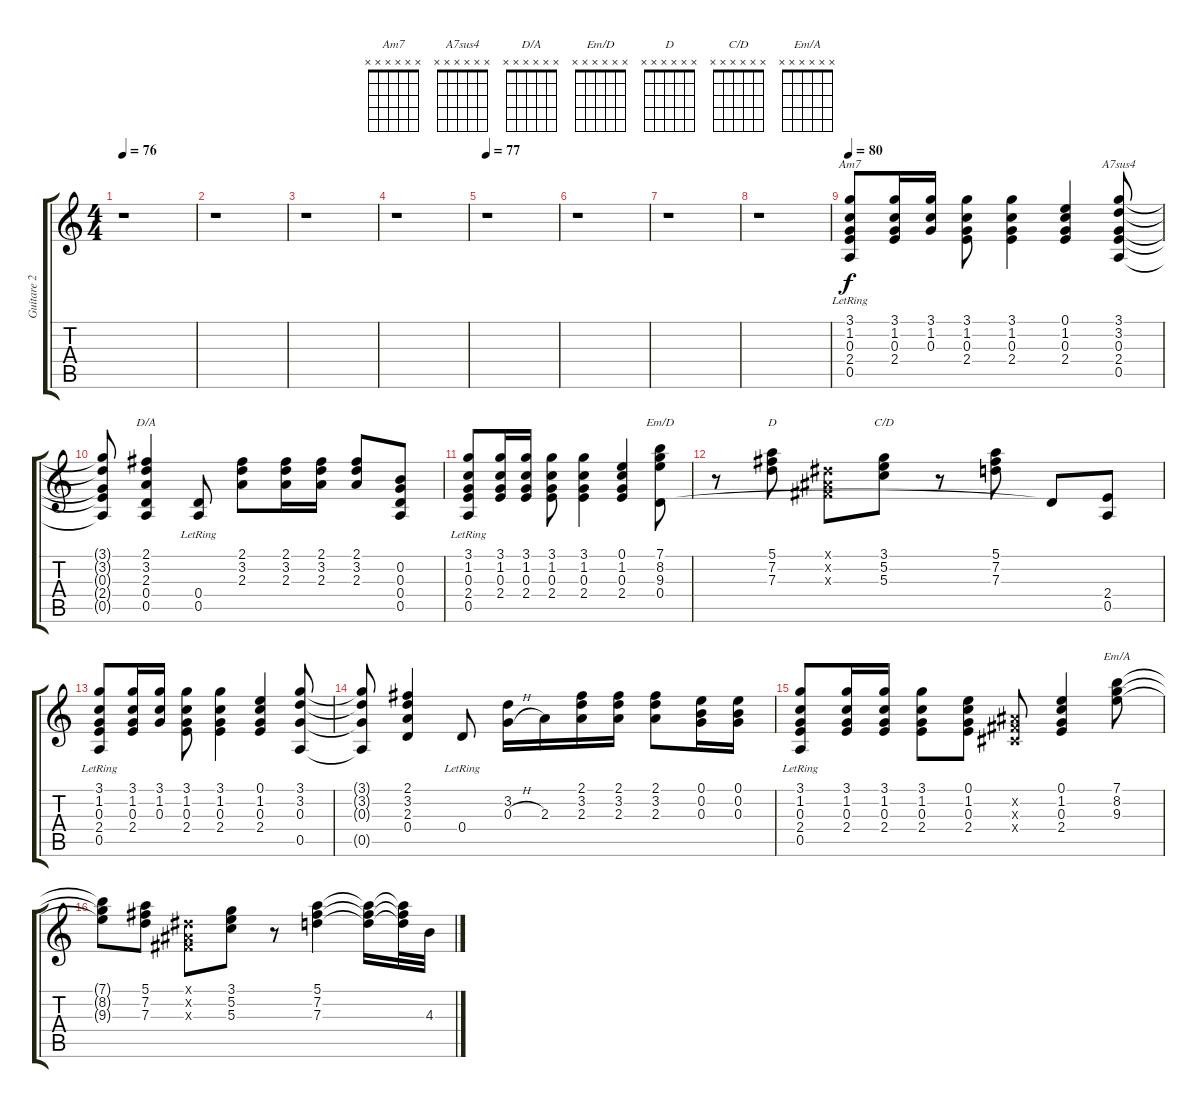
\track ("Guitare 2 (12 cordes)" "Guitare 2 ") {instrument electricguitarjazz}
\staff {score tabs}
\tuning (E4 B3 G3 D3 A2 E2) {hide}
\chord ("Am7" x x x x x x)
\chord ("A7sus4" x x x x x x)
\chord ("D/A" x x x x x x)
\chord ("Em/D" x x x x x x)
\chord ("D" x x x x x x)
\chord ("C/D" x x x x x x)
\chord ("Em/A" x x x x x x)
\ts (4 4)
\tempo 76
\clef g2
\ks c
r.1{dy f} |
r.1 |
r.1 |
r.1 |
\tempo 77
r.1 |
r.1 |
r.1 |
r.1 |
\tempo 80
(3.1 1.2 0.3 2.4 0.5{lr}).8{ch "Am7"} (3.1 1.2 0.3 2.4).16 (3.1 1.2 0.3).16 (3.1 1.2 0.3 2.4).8 (3.1 1.2 0.3 2.4).4 (0.1 1.2 0.3 2.4).4 (3.1 3.2 0.3 2.4 0.5).8{ch "A7sus4"} |
(3.1{t} 3.2{t} 0.3{t} 2.4{t} 0.5{t}).8 (2.1 3.2 2.3 0.4 0.5).4{ch "D/A"} (0.4 0.5{lr}).8 (2.1 3.2 2.3).8 (2.1 3.2 2.3).16 (2.1 3.2 2.3).16 (2.1 3.2 2.3).8 (0.2 0.3 0.4 0.5).8 |
(3.1 1.2 0.3 2.4 0.5{lr}).8 (3.1 1.2 0.3 2.4).16 (3.1 1.2 0.3 2.4).16 (3.1 1.2 0.3 2.4).8 (3.1 1.2 0.3 2.4).4 (0.1 1.2 0.3 2.4).4 (7.1 8.2 9.3 0.4).8{ch "Em/D"} |
r.8 (5.1 7.2 7.3).8{ch "D"} (-1.1{x} -1.2{x} -1.3{x}).8 (3.1 5.2 5.3).8{ch "C/D"} r.8 (5.1 7.2 7.3).8 0.4{t}.8 (2.4 0.5).8 |
(3.1 1.2 0.3 2.4 0.5{lr}).8 (3.1 1.2 0.3 2.4).16 (3.1 1.2 0.3).16 (3.1 1.2 0.3 2.4).8 (3.1 1.2 0.3 2.4).4 (0.1 1.2 0.3 2.4).4 (3.1 3.2 0.3 0.5).8 |
(3.1{t} 3.2{t} 0.3{t} 0.5{t}).8 (2.1 3.2 2.3 0.4).4 0.4{lr}.8 (3.2 0.3{h}).16 2.3.16 (2.1 3.2 2.3).16 (2.1 3.2 2.3).16 (2.1 3.2 2.3).8 (0.1 0.2 0.3).16 (0.1 0.2 0.3).16 |
(3.1 1.2 0.3 2.4 0.5{lr}).8 (3.1 1.2 0.3 2.4).16 (3.1 1.2 0.3 2.4).16 (3.1 1.2 0.3 2.4).8 (0.1 1.2 0.3 2.4).8 (-1.2{x} -1.3{x} -1.4{x}).8 (0.1 1.2 0.3 2.4).4 (7.1 8.2 9.3).8{ch "Em/A"} |
(7.1{t} 8.2{t} 9.3{t}).8 (5.1 7.2 7.3).8 (-1.1{x} -1.2{x} -1.3{x}).8 (3.1 5.2 5.3).8 r.8 (5.1 7.2 7.3).4 (5.1{t} 7.2{t} 7.3{t}).16 (5.1{t} 7.2{t} 7.3{t}).32 4.3{ss}.32
